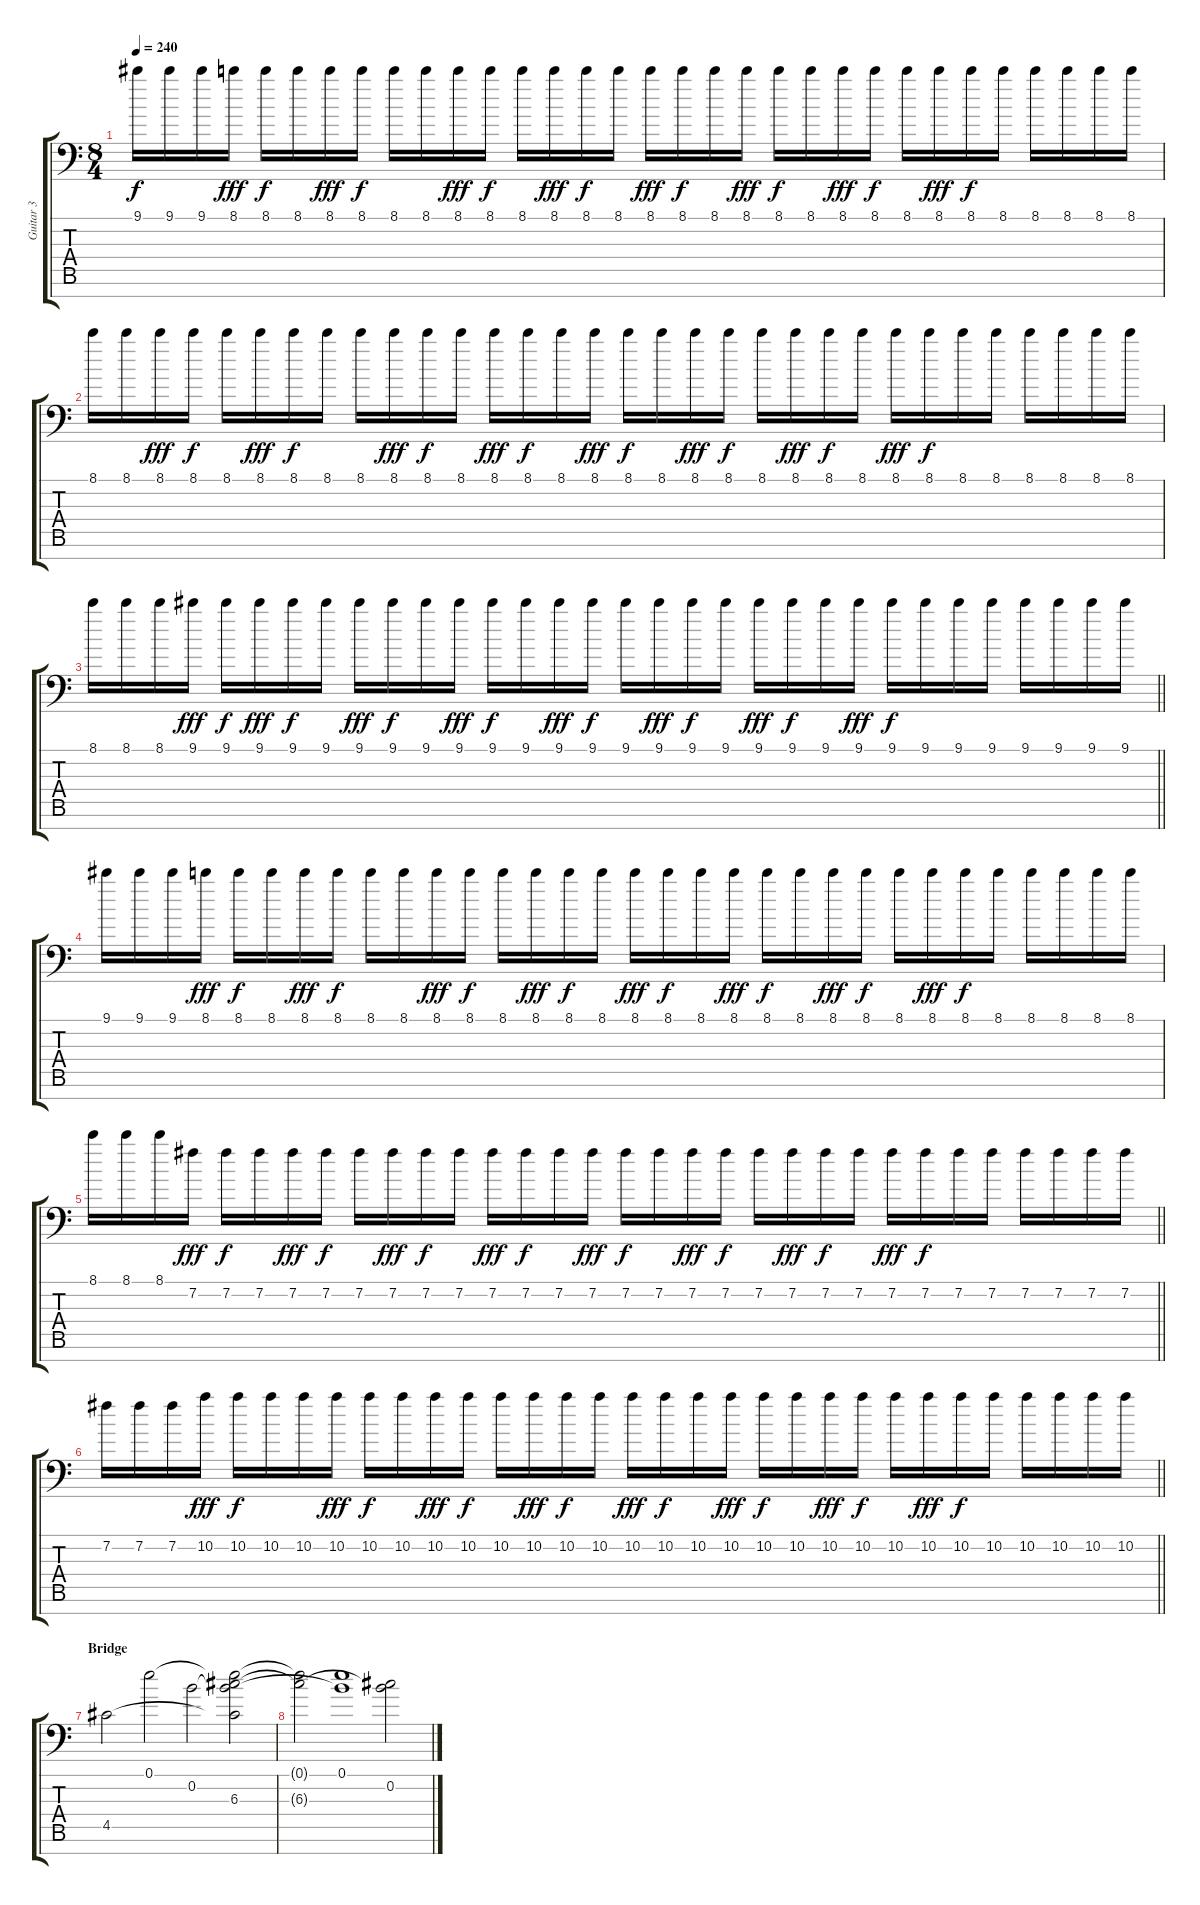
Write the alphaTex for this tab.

\track ("Guitar 3" "Guitar 3") {instrument electricguitarjazz}
\staff {score tabs}
\tuning (E4 B3 G3 D3 A2 E2 A1) {hide}
\ts (8 4)
\tempo 240
\clef f4
\ks c
9.1.16{dy f} 9.1.16 9.1.16 8.1.16{dy fff} 8.1.16{dy f} 8.1.16 8.1.16{dy fff} 8.1.16{dy f} 8.1.16 8.1.16 8.1.16{dy fff} 8.1.16{dy f} 8.1.16 8.1.16{dy fff} 8.1.16{dy f} 8.1.16 8.1.16{dy fff} 8.1.16{dy f} 8.1.16 8.1.16{dy fff} 8.1.16{dy f} 8.1.16 8.1.16{dy fff} 8.1.16{dy f} 8.1.16 8.1.16{dy fff} 8.1.16{dy f} 8.1.16 8.1.16 8.1.16 8.1.16 8.1.16 |
8.1.16 8.1.16 8.1.16{dy fff} 8.1.16{dy f} 8.1.16 8.1.16{dy fff} 8.1.16{dy f} 8.1.16 8.1.16 8.1.16{dy fff} 8.1.16{dy f} 8.1.16 8.1.16{dy fff} 8.1.16{dy f} 8.1.16 8.1.16{dy fff} 8.1.16{dy f} 8.1.16 8.1.16{dy fff} 8.1.16{dy f} 8.1.16 8.1.16{dy fff} 8.1.16{dy f} 8.1.16 8.1.16{dy fff} 8.1.16{dy f} 8.1.16 8.1.16 8.1.16 8.1.16 8.1.16 8.1.16 |
\barLineRight lightlight
8.1.16 8.1.16 8.1.16 9.1.16{dy fff} 9.1.16{dy f} 9.1.16{dy fff} 9.1.16{dy f} 9.1.16 9.1.16{dy fff} 9.1.16{dy f} 9.1.16 9.1.16{dy fff} 9.1.16{dy f} 9.1.16 9.1.16{dy fff} 9.1.16{dy f} 9.1.16 9.1.16{dy fff} 9.1.16{dy f} 9.1.16 9.1.16{dy fff} 9.1.16{dy f} 9.1.16 9.1.16{dy fff} 9.1.16{dy f} 9.1.16 9.1.16 9.1.16 9.1.16 9.1.16 9.1.16 9.1.16 |
9.1.16 9.1.16 9.1.16 8.1.16{dy fff} 8.1.16{dy f} 8.1.16 8.1.16{dy fff} 8.1.16{dy f} 8.1.16 8.1.16 8.1.16{dy fff} 8.1.16{dy f} 8.1.16 8.1.16{dy fff} 8.1.16{dy f} 8.1.16 8.1.16{dy fff} 8.1.16{dy f} 8.1.16 8.1.16{dy fff} 8.1.16{dy f} 8.1.16 8.1.16{dy fff} 8.1.16{dy f} 8.1.16 8.1.16{dy fff} 8.1.16{dy f} 8.1.16 8.1.16 8.1.16 8.1.16 8.1.16 |
\barLineRight lightlight
8.1.16 8.1.16 8.1.16 7.2.16{dy fff} 7.2.16{dy f} 7.2.16 7.2.16{dy fff} 7.2.16{dy f} 7.2.16 7.2.16{dy fff} 7.2.16{dy f} 7.2.16 7.2.16{dy fff} 7.2.16{dy f} 7.2.16 7.2.16{dy fff} 7.2.16{dy f} 7.2.16 7.2.16{dy fff} 7.2.16{dy f} 7.2.16 7.2.16{dy fff} 7.2.16{dy f} 7.2.16 7.2.16{dy fff} 7.2.16{dy f} 7.2.16 7.2.16 7.2.16 7.2.16 7.2.16 7.2.16 |
\barLineRight lightlight
7.2.16 7.2.16 7.2.16 10.2.16{dy fff} 10.2.16{dy f} 10.2.16 10.2.16 10.2.16{dy fff} 10.2.16{dy f} 10.2.16 10.2.16{dy fff} 10.2.16{dy f} 10.2.16 10.2.16{dy fff} 10.2.16{dy f} 10.2.16 10.2.16{dy fff} 10.2.16{dy f} 10.2.16 10.2.16{dy fff} 10.2.16{dy f} 10.2.16 10.2.16{dy fff} 10.2.16{dy f} 10.2.16 10.2.16{dy fff} 10.2.16{dy f} 10.2.16 10.2.16 10.2.16 10.2.16 10.2.16 |
\section ("" "Bridge")
4.5.2{instrument overdrivenguitar} 0.1.2 0.2.2 (0.1{t} 0.2{t} 6.3 4.5{t}).2 |
(0.1{t} 6.3{t}).2 (0.1 0.2{t}).1 (0.2 6.3{t}).2
